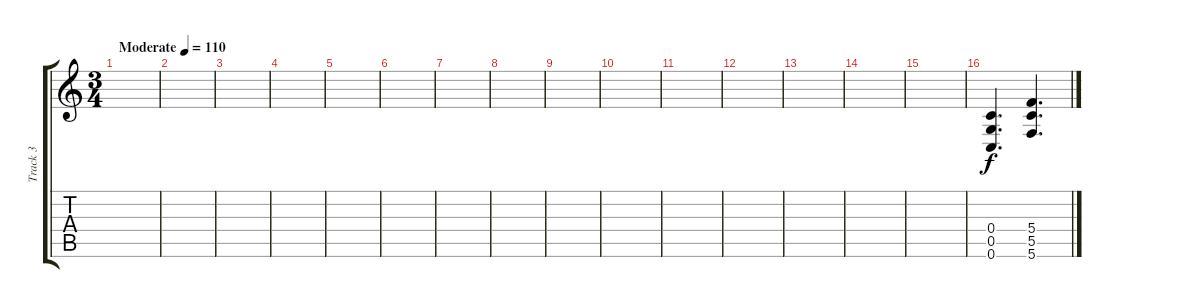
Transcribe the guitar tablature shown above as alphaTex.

\track ("Track 3" "Track 3") {instrument overdrivenguitar}
\staff {score tabs}
\tuning (D4 A3 F3 C3 G2 C2) {hide}
\ts (3 4)
\tempo (110 "Moderate")
\clef g2
\ks c
|
|
|
|
|
|
|
|
|
|
|
|
|
|
|
(0.4 0.5 0.6).4{d} (5.4 5.5 5.6).4{d}
